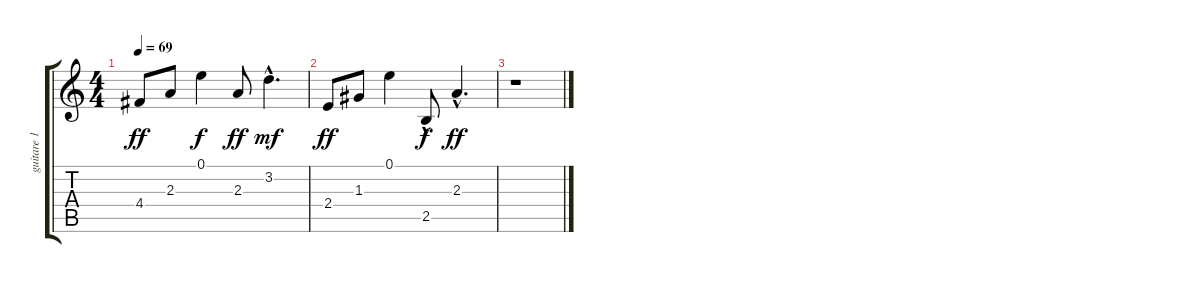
\track ("guitare 1" "guitare 1") {instrument electricguitarclean}
\staff {score tabs}
\tuning (E4 B3 G3 D3 A2 E2) {hide}
\ts (4 4)
\tempo 69
\clef g2
\ks c
4.4.8{dy ff} 2.3.8 0.1.4{dy f} 2.3.8{dy ff} 3.2{hac}.4{d dy mf} |
2.4.8{dy ff} 1.3.8 0.1.4 2.5{hac}.8{dy f} 2.3{hac}.4{d dy ff} |
r.1
